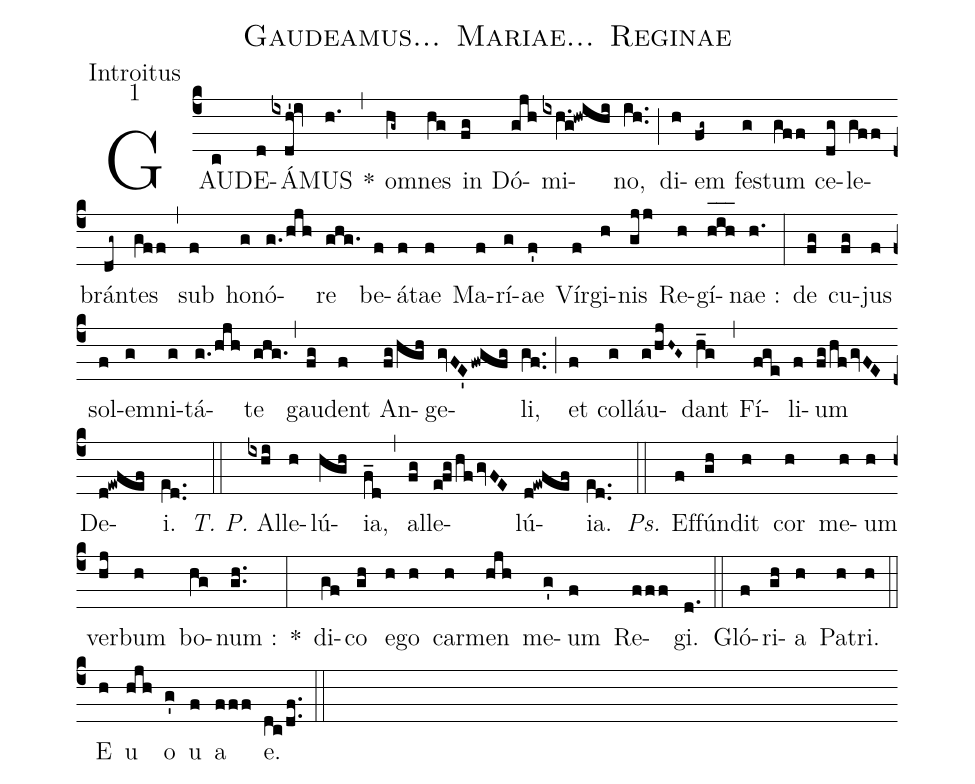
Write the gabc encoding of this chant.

name:Gaudeamus... Mariae... Reginae;
office-part:Introitus;
mode:1;
%%
(c4) GAU(c)DE(d)Á(ixdh'!iv)MUS(h.) *(,) o(hg~)mnes(hg) in(fg) Dó(gjh)mi(ixh.g!hwihi)no,(ih..) (;) di(h)em(fg~) fe(g)stum(gff) ce(dg)le(gff)brán(dg~)tes(gff) (,) sub(f) ho(g)nó(g./hjh)re(ghg.) be(f)á(f)tae(f) Ma(f)rí(g)ae(f') Vír(f)gi(h)nis(gjj) Re(h)gí(h_[oh:h]i_[oh:h]h_[oh:h])nae :(h.) (:) de(fg) cu(fg)jus(f) sol(f)e(g)mni(g)tá(g./hjh)te(ghg.) (,) gau(fg)dent(f) An(fg/hgh)ge(gvFE'fwgfg)li,(gf..) (;) et(f) col(g)láu(g/hjH~G~)dant(h_g) (,) Fí(fge)li(f)um(fg/hfgvFE) De(d!ewfef)i.(e[ll:1]d..) (::) <i>T. P.</i> Al(ixhi)le(h)lú(hgh){ia},(f_d) (,) al(fg)le(efghfgvFE)lú(d!ewfef){ia}.(e[ll:1]d..) (::) <i>Ps.</i> Ef(f)fún(gh)dit(h) cor(h) me(h)um(h) ver(hj)bum(h) bo(hg)num :(gh..) *(:) di(gf)co(gh) e(h)go(h) car(h)men(hjh) me(g')um(f) Re(fff)gi.(d.) (::) Gló(f)ri(gh)a(h) Pa(h)tri.(h) (::) <eu>E(h) u(hjh) o(g') u(f) a(fff) e.</eu>(dc/df..) (::)
